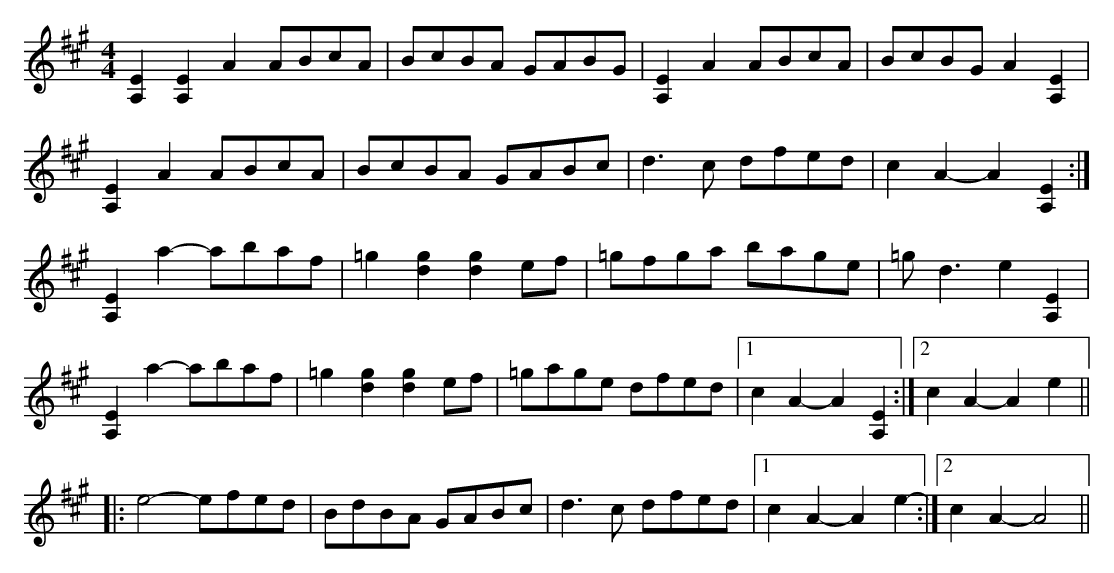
X:1
M:4/4
K:A
[A,2E2][A,2E2] A2 ABcA|BcBA GABG|[A,2 E2] A2 ABcA|BcBG A2 [A,2 E2]|
[A,2 E2] A2 ABcA|BcBA GABc|d3 c dfed|c2 A2-A2 [A,2 E2]:|
[A,2 E2] a2-abaf|=g2 [d2 g2][d2 g2] ef|=gfga bage|=g d3 e2 [A,2E2]|
[A,2 E2] a2-abaf|=g2 [d2 g2][d2 g2] ef|=gage dfed|1 c2 A2-A2 [A,2E2]:|2 c2 A2-A2 e2||
|:e4- efed|BdBA GABc|d3 c dfed|1 c2 A2-A2 e2-:|2 c2 A2-A4||
